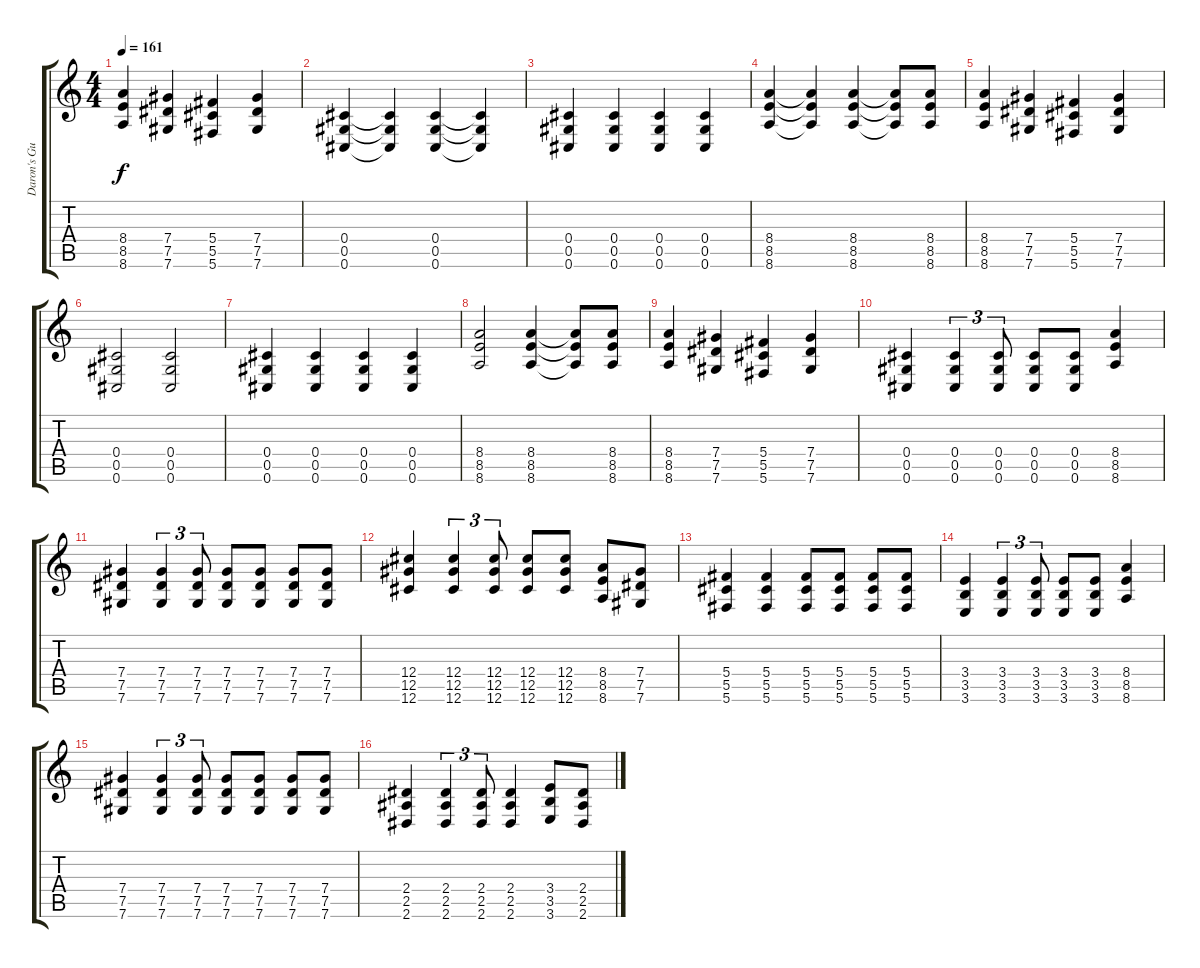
\track ("Daron's Guitar" "Daron's Gu") {instrument electricguitarjazz}
\staff {score tabs}
\tuning (Eb4 Bb3 Gb3 Db3 Ab2 Db2) {hide}
\ts (4 4)
\tempo 161
\clef g2
\ks c
(8.4 8.5 8.6).4{dy f} (7.4 7.5 7.6).4 (5.4 5.5 5.6).4 (7.4 7.5 7.6).4 |
(0.4 0.5 0.6).4 (0.4{t} 0.5{t} 0.6{t}).4 (0.4 0.5 0.6).4 (0.4{t} 0.5{t} 0.6{t}).4 |
(0.4 0.5 0.6).4 (0.4 0.5 0.6).4 (0.4 0.5 0.6).4 (0.4 0.5 0.6).4 |
(8.4 8.5 8.6).4 (8.4{t} 8.5{t} 8.6{t}).4 (8.4 8.5 8.6).4 (8.4{t} 8.5{t} 8.6{t}).8 (8.4 8.5 8.6).8 |
(8.4 8.5 8.6).4 (7.4 7.5 7.6).4 (5.4 5.5 5.6).4 (7.4 7.5 7.6).4 |
(0.4 0.5 0.6).2 (0.4 0.5 0.6).2 |
(0.4 0.5 0.6).4 (0.4 0.5 0.6).4 (0.4 0.5 0.6).4 (0.4 0.5 0.6).4 |
(8.4 8.5 8.6).2 (8.4 8.5 8.6).4 (8.4{t} 8.5{t} 8.6{t}).8 (8.4 8.5 8.6).8 |
(8.4 8.5 8.6).4 (7.4 7.5 7.6).4 (5.4 5.5 5.6).4 (7.4 7.5 7.6).4 |
(0.4 0.5 0.6).4 (0.4 0.5 0.6).4{tu (3 2)} (0.4 0.5 0.6).8{tu (3 2)} (0.4 0.5 0.6).8 (0.4 0.5 0.6).8 (8.4 8.5 8.6).4 |
(7.4 7.5 7.6).4 (7.4 7.5 7.6).4{tu (3 2)} (7.4 7.5 7.6).8{tu (3 2)} (7.4 7.5 7.6).8 (7.4 7.5 7.6).8 (7.4 7.5 7.6).8 (7.4 7.5 7.6).8 |
(12.4 12.5 12.6).4 (12.4 12.5 12.6).4{tu (3 2)} (12.4 12.5 12.6).8{tu (3 2)} (12.4 12.5 12.6).8 (12.4 12.5 12.6).8 (8.4 8.5 8.6).8 (7.4 7.5 7.6).8 |
(5.4 5.5 5.6).4 (5.4 5.5 5.6).4 (5.4 5.5 5.6).8 (5.4 5.5 5.6).8 (5.4 5.5 5.6).8 (5.4 5.5 5.6).8 |
(3.4 3.5 3.6).4 (3.4 3.5 3.6).4{tu (3 2)} (3.4 3.5 3.6).8{tu (3 2)} (3.4 3.5 3.6).8 (3.4 3.5 3.6).8 (8.4 8.5 8.6).4 |
(7.4 7.5 7.6).4 (7.4 7.5 7.6).4{tu (3 2)} (7.4 7.5 7.6).8{tu (3 2)} (7.4 7.5 7.6).8 (7.4 7.5 7.6).8 (7.4 7.5 7.6).8 (7.4 7.5 7.6).8 |
(2.4 2.5 2.6).4 (2.4 2.5 2.6).4{tu (3 2)} (2.4 2.5 2.6).8{tu (3 2)} (2.4 2.5 2.6).4 (3.4 3.5 3.6).8 (2.4 2.5 2.6).8
